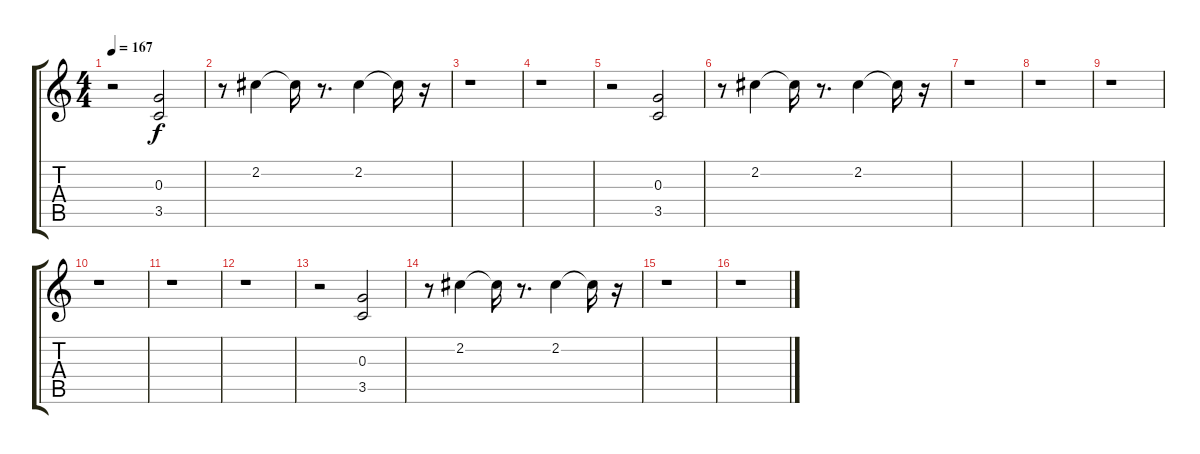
\track "" {instrument acousticguitarnylon}
\staff {score tabs}
\tuning (E4 B3 G3 D3 A2 E2) {hide}
\ts (4 4)
\tempo 167
\clef g2
\ks c
r.2{dy f} (0.3 3.5).2 |
r.8 2.2.4 2.2{t}.16 r.8{d} 2.2.4 2.2{t}.16 r.16 |
r.1 |
r.1 |
r.2 (0.3 3.5).2 |
r.8 2.2.4 2.2{t}.16 r.8{d} 2.2.4 2.2{t}.16 r.16 |
r.1 |
r.1 |
r.1 |
r.1 |
r.1 |
r.1 |
r.2 (0.3 3.5).2 |
r.8 2.2.4 2.2{t}.16 r.8{d} 2.2.4 2.2{t}.16 r.16 |
r.1 |
r.1
